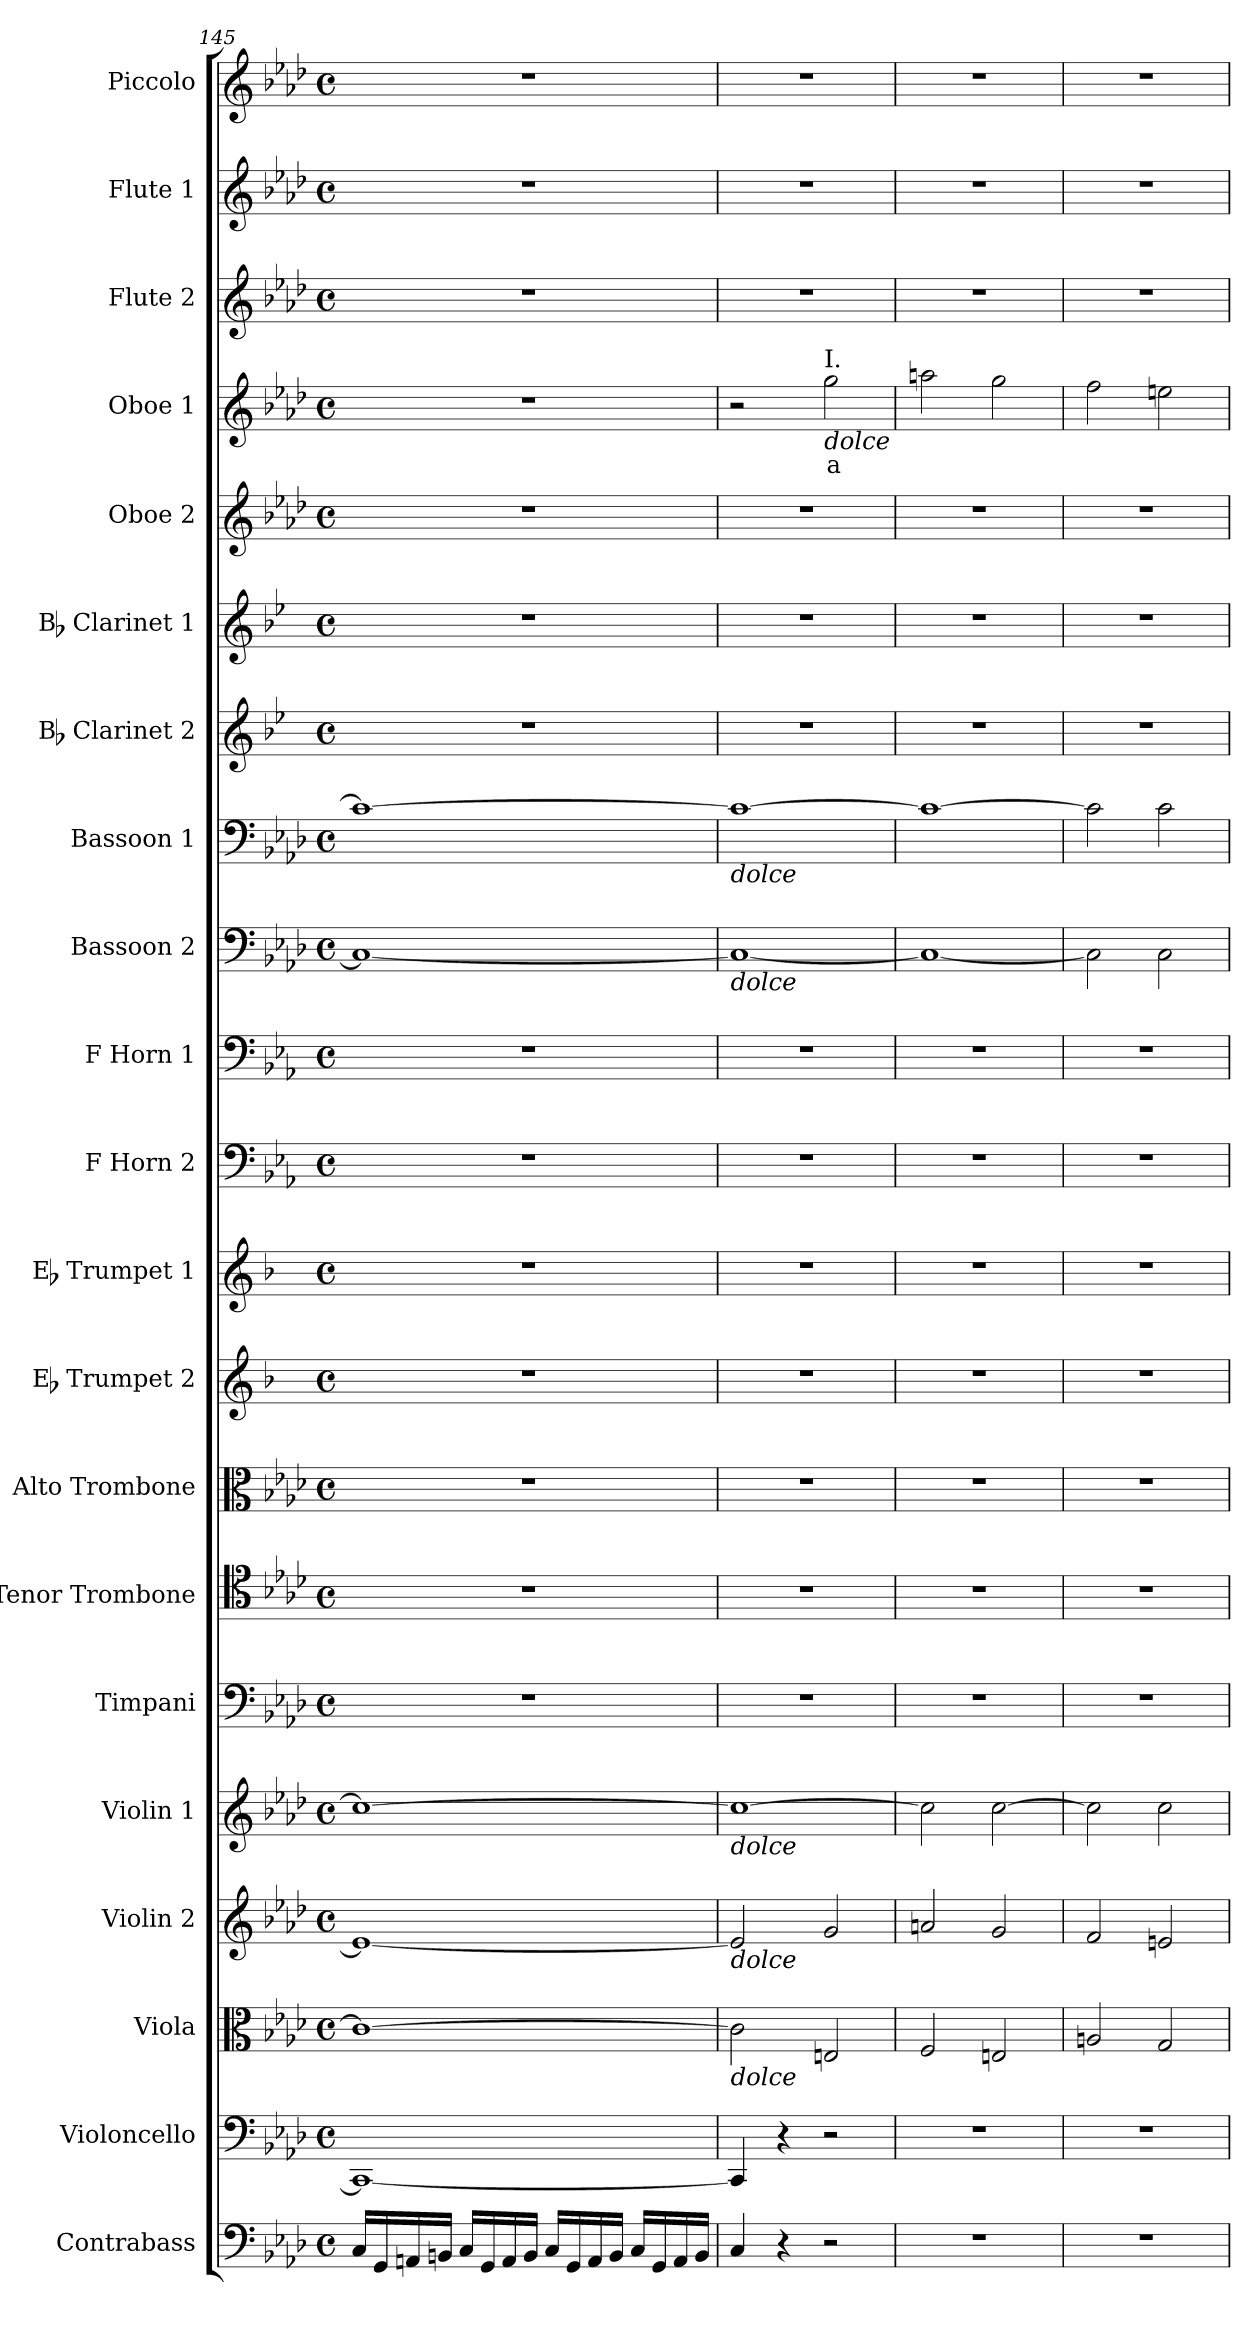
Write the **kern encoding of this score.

**kern	**kern	**kern	**kern	**kern	**kern	**kern	**kern	**kern	**kern	**kern	**kern	**kern	**kern	**kern	**kern	**kern	**kern	**text	**kern	**kern	**kern
*part21	*part20	*part19	*part18	*part17	*part16	*part15	*part14	*part13	*part12	*part11	*part10	*part9	*part8	*part7	*part6	*part5	*part4	*part4	*part3	*part2	*part1
*staff21	*staff20	*staff19	*staff18	*staff17	*staff16	*staff15	*staff14	*staff13	*staff12	*staff11	*staff10	*staff9	*staff8	*staff7	*staff6	*staff5	*staff4	*staff4	*staff3	*staff2	*staff1
*I"Contrabass	*I"Violoncello	*I"Viola	*I"Violin 2	*I"Violin 1	*I"Timpani	*I"Tenor Trombone	*I"Alto Trombone	*I"Eb Trumpet 2	*I"Eb Trumpet 1	*I"F Horn 2	*I"F Horn 1	*I"Bassoon 2	*I"Bassoon 1	*I"Bb Clarinet 2	*I"Bb Clarinet 1	*I"Oboe 2	*I"Oboe 1	*	*I"Flute 2	*I"Flute 1	*I"Piccolo
*I'Cb	*I'Vc	*I'Vla	*I'Vln 2	*I'Vln 1	*I'Timp	*I'T Trb	*I'A Trb	*I'Tpt 2	*I'Tpt 1	*I'Hn 2	*I'Hn 1	*I'Bsn 2	*I'Bsn 1	*I'Cl 2	*I'Cl 1	*I'Ob 2	*I'Ob 1	*	*I'Fl 2	*I'Fl 1	*I'Picc
!!LO:PB:g=z
*clefF4	*clefF4	*clefC3	*clefG2	*clefG2	*clefF4	*clefC4	*clefC3	*clefG2	*clefG2	*clefF4	*clefF4	*clefF4	*clefF4	*clefG2	*clefG2	*clefG2	*clefG2	*	*clefG2	*clefG2	*clefG2
*ITrd7c12	*	*	*	*	*	*	*	*ITrd-2c-3	*ITrd-2c-3	*ITrd4c7	*ITrd4c7	*	*	*ITrd1c2	*ITrd1c2	*	*	*	*	*	*ITrd-7c-12
*k[b-e-a-d-]	*k[b-e-a-d-]	*k[b-e-a-d-]	*k[b-e-a-d-]	*k[b-e-a-d-]	*k[b-e-a-d-]	*k[b-e-a-d-]	*k[b-e-a-d-]	*k[b-e-a-d-]	*k[b-e-a-d-]	*k[b-e-a-d-]	*k[b-e-a-d-]	*k[b-e-a-d-]	*k[b-e-a-d-]	*k[b-e-a-d-]	*k[b-e-a-d-]	*k[b-e-a-d-]	*k[b-e-a-d-]	*	*k[b-e-a-d-]	*k[b-e-a-d-]	*k[b-e-a-d-]
*M4/4	*M4/4	*M4/4	*M4/4	*M4/4	*M4/4	*M4/4	*M4/4	*M4/4	*M4/4	*M4/4	*M4/4	*M4/4	*M4/4	*M4/4	*M4/4	*M4/4	*M4/4	*	*M4/4	*M4/4	*M4/4
*met(c)	*met(c)	*met(c)	*met(c)	*met(c)	*met(c)	*met(c)	*met(c)	*met(c)	*met(c)	*met(c)	*met(c)	*met(c)	*met(c)	*met(c)	*met(c)	*met(c)	*met(c)	*	*met(c)	*met(c)	*met(c)
=145	=145	=145	=145	=145	=145	=145	=145	=145	=145	=145	=145	=145	=145	=145	=145	=145	=145	=145	=145	=145	=145
16CC/LL	1CC_	1c_	1e_	1cc_	1r	1r	1r	1r	1r	1r	1r	1C_	1c_	1r	1r	1r	1r	.	1r	1r	1r
16GGG/	.	.	.	.	.	.	.	.	.	.	.	.	.	.	.	.	.	.	.	.	.
16AAAn/	.	.	.	.	.	.	.	.	.	.	.	.	.	.	.	.	.	.	.	.	.
16BBBn/JJ	.	.	.	.	.	.	.	.	.	.	.	.	.	.	.	.	.	.	.	.	.
16CC/LL	.	.	.	.	.	.	.	.	.	.	.	.	.	.	.	.	.	.	.	.	.
16GGG/	.	.	.	.	.	.	.	.	.	.	.	.	.	.	.	.	.	.	.	.	.
16AAA/	.	.	.	.	.	.	.	.	.	.	.	.	.	.	.	.	.	.	.	.	.
16BBB/JJ	.	.	.	.	.	.	.	.	.	.	.	.	.	.	.	.	.	.	.	.	.
16CC/LL	.	.	.	.	.	.	.	.	.	.	.	.	.	.	.	.	.	.	.	.	.
16GGG/	.	.	.	.	.	.	.	.	.	.	.	.	.	.	.	.	.	.	.	.	.
16AAA/	.	.	.	.	.	.	.	.	.	.	.	.	.	.	.	.	.	.	.	.	.
16BBB/JJ	.	.	.	.	.	.	.	.	.	.	.	.	.	.	.	.	.	.	.	.	.
16CC/LL	.	.	.	.	.	.	.	.	.	.	.	.	.	.	.	.	.	.	.	.	.
16GGG/	.	.	.	.	.	.	.	.	.	.	.	.	.	.	.	.	.	.	.	.	.
16AAA/	.	.	.	.	.	.	.	.	.	.	.	.	.	.	.	.	.	.	.	.	.
16BBB/JJ	.	.	.	.	.	.	.	.	.	.	.	.	.	.	.	.	.	.	.	.	.
=146	=146	=146	=146	=146	=146	=146	=146	=146	=146	=146	=146	=146	=146	=146	=146	=146	=146	=146	=146	=146	=146
!	!	!	!	!	!	!	!	!	!	!	!	!	!LO:TX:b:i:t=dolce	!	!	!	!	!	!	!	!
!	!	!	!	!	!	!	!	!	!	!	!	!LO:TX:b:i:t=dolce	!	!	!	!	!	!	!	!	!
!	!	!	!	!LO:TX:b:i:t=dolce	!	!	!	!	!	!	!	!	!	!	!	!	!	!	!	!	!
!	!	!	!LO:TX:b:i:t=dolce	!	!	!	!	!	!	!	!	!	!	!	!	!	!	!	!	!	!
!	!	!LO:TX:b:i:t=dolce	!	!	!	!	!	!	!	!	!	!	!	!	!	!	!	!	!	!	!
4CC/	4CC/]	2c\]	2e/]	1cc_	1r	1r	1r	1r	1r	1r	1r	1C_	1c_	1r	1r	1r	2r	.	1r	1r	1r
4r	4r	.	.	.	.	.	.	.	.	.	.	.	.	.	.	.	.	.	.	.	.
!	!	!	!	!	!	!	!	!	!	!	!	!	!	!	!	!	!LO:TX:a:t=I.	!	!	!	!
!	!	!	!	!	!	!	!	!	!	!	!	!	!	!	!	!	!LO:TX:b:i:t=dolce	!	!	!	!
!	!	!	!	!	!	!	!	!	!	!	!	!	!	!	!	!	!	!LO:LY:b:color=#FF0000	!	!	!
2r	2r	2En/	2g/	.	.	.	.	.	.	.	.	.	.	.	.	.	2gg\	a	.	.	.
=147	=147	=147	=147	=147	=147	=147	=147	=147	=147	=147	=147	=147	=147	=147	=147	=147	=147	=147	=147	=147	=147
1r	1r	2F/	2an/	2cc\]	1r	1r	1r	1r	1r	1r	1r	1C_	1c_	1r	1r	1r	2aan\	.	1r	1r	1r
.	.	2En/	2g/	[2cc\	.	.	.	.	.	.	.	.	.	.	.	.	2gg\	.	.	.	.
=148	=148	=148	=148	=148	=148	=148	=148	=148	=148	=148	=148	=148	=148	=148	=148	=148	=148	=148	=148	=148	=148
1r	1r	2An/	2f/	2cc\]	1r	1r	1r	1r	1r	1r	1r	2C\]	2c\]	1r	1r	1r	2ff\	.	1r	1r	1r
.	.	2G/	2en/	2cc\	.	.	.	.	.	.	.	2C\	2c\	.	.	.	2een\	.	.	.	.
=	=	=	=	=	=	=	=	=	=	=	=	=	=	=	=	=	=	=	=	=	=
*-	*-	*-	*-	*-	*-	*-	*-	*-	*-	*-	*-	*-	*-	*-	*-	*-	*-	*-	*-	*-	*-
